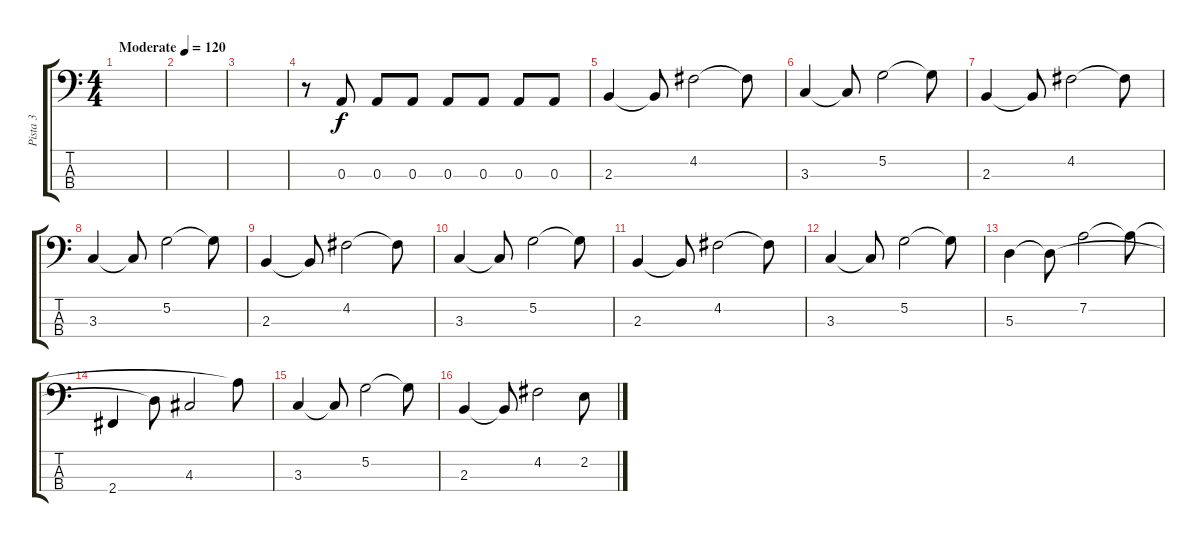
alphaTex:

\track ("Pista 3" "Pista 3") {instrument electricbassfinger}
\staff {score tabs}
\tuning (G2 D2 A1 E1) {hide}
\ts (4 4)
\tempo (120 "Moderate")
\clef f4
\ks c
|
|
|
r.8 0.3.8 0.3.8 0.3.8 0.3.8 0.3.8 0.3.8 0.3.8 |
2.3.4 2.3{t}.8 4.2.2 4.2{t}.8 |
3.3.4 3.3{t}.8 5.2.2 5.2{t}.8 |
2.3.4 2.3{t}.8 4.2.2 4.2{t}.8 |
3.3.4 3.3{t}.8 5.2.2 5.2{t}.8 |
2.3.4 2.3{t}.8 4.2.2 4.2{t}.8 |
3.3.4 3.3{t}.8 5.2.2 5.2{t}.8 |
2.3.4 2.3{t}.8 4.2.2 4.2{t}.8 |
3.3.4 3.3{t}.8 5.2.2 5.2{t}.8 |
5.3.4 5.3{t}.8 7.2.2 7.2{t}.8 |
2.4.4 5.3{t}.8 4.3.2 7.2{t}.8 |
3.3.4 3.3{t}.8 5.2.2 5.2{t}.8 |
2.3.4 2.3{t}.8 4.2.2 2.2.8
